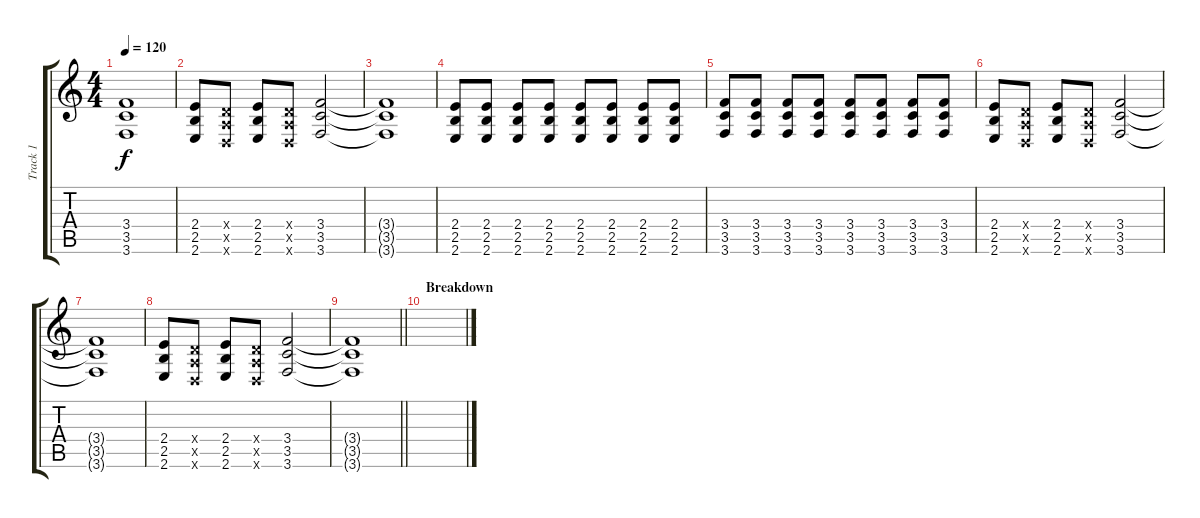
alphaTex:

\track ("Track 1" "Track 1") {instrument distortionguitar}
\staff {score tabs}
\tuning (E4 B3 G3 D3 A2 D2) {hide}
\ts (4 4)
\tempo 120
\clef g2
\ks c
(3.4{t} 3.5{t} 3.6{t}).1{dy f} |
(2.4 2.5 2.6).8 (0.4{x} 0.5{x} 0.6{x}).8 (2.4 2.5 2.6).8 (0.4{x} 0.5{x} 0.6{x}).8 (3.4 3.5 3.6).2 |
(3.4{t} 3.5{t} 3.6{t}).1 |
(2.4 2.5 2.6).8 (2.4 2.5 2.6).8 (2.4 2.5 2.6).8 (2.4 2.5 2.6).8 (2.4 2.5 2.6).8 (2.4 2.5 2.6).8 (2.4 2.5 2.6).8 (2.4 2.5 2.6).8 |
(3.4 3.5 3.6).8 (3.4 3.5 3.6).8 (3.4 3.5 3.6).8 (3.4 3.5 3.6).8 (3.4 3.5 3.6).8 (3.4 3.5 3.6).8 (3.4 3.5 3.6).8 (3.4 3.5 3.6).8 |
(2.4 2.5 2.6).8 (0.4{x} 0.5{x} 0.6{x}).8 (2.4 2.5 2.6).8 (0.4{x} 0.5{x} 0.6{x}).8 (3.4 3.5 3.6).2 |
(3.4{t} 3.5{t} 3.6{t}).1 |
(2.4 2.5 2.6).8 (0.4{x} 0.5{x} 0.6{x}).8 (2.4 2.5 2.6).8 (0.4{x} 0.5{x} 0.6{x}).8 (3.4 3.5 3.6).2 |
\barLineRight lightlight
(3.4{t} 3.5{t} 3.6{t}).1 |
\section ("" "Breakdown")
